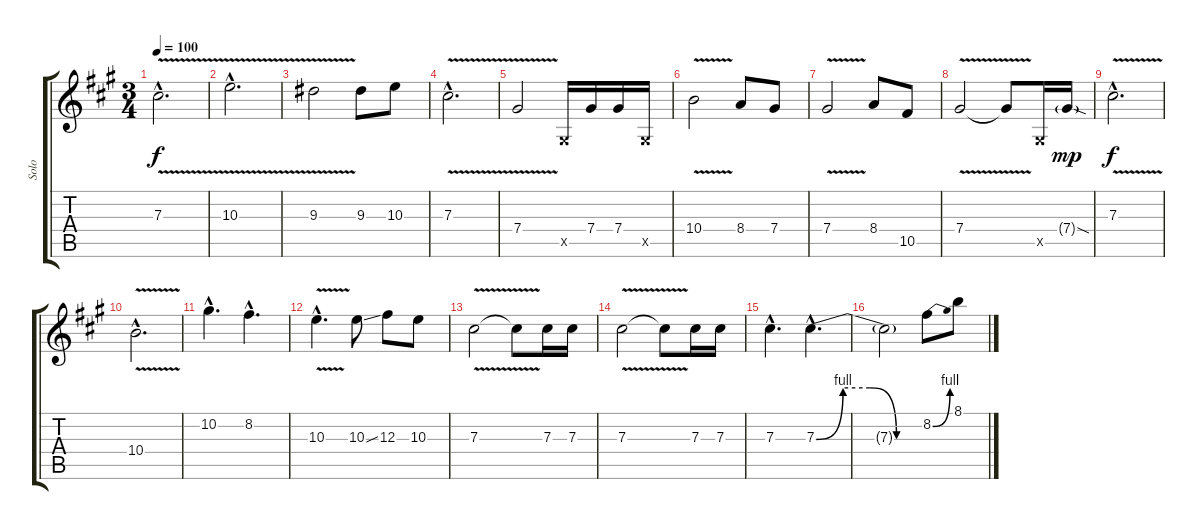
\track ("Solo" "Solo") {instrument overdrivenguitar}
\staff {score tabs}
\tuning (Eb4 Bb3 Gb3 Db3 Ab2 Eb2) {hide}
\ts (3 4)
\tempo 100
\clef g2
\ks f#minor
7.3{v hac}.2{d dy f} |
10.3{v hac}.2{d} |
9.3{v}.2 9.3.8 10.3.8 |
7.3{v hac}.2{d} |
7.4{v}.2 0.5{x}.16 7.4.16 7.4.16 0.5{x}.16 |
10.4{v}.2 8.4.8 7.4.8 |
7.4{v}.2 8.4.8 10.5.8 |
7.4{v}.2 7.4{t}.8 0.5{x}.16 7.4{sod g}.16{dy mp} |
7.3{v hac}.2{d dy f} |
10.4{v hac}.2{d} |
10.2{hac}.4{d} 8.2{hac}.4{d} |
10.3{v hac}.4{d} 10.3{ss}.8 12.3.8 10.3.8 |
7.3{v}.2 7.3{t}.8 7.3.16 7.3.16 |
7.3{v}.2 7.3{t}.8 7.3.16 7.3.16 |
7.3{hac}.4{d} 7.3{be (custom 0 0 15 4 30 4 45 0 60 0) hac}.4{d} |
7.3{t}.2 8.2{be (bend 0 0 60 4)}.8 8.1.8
